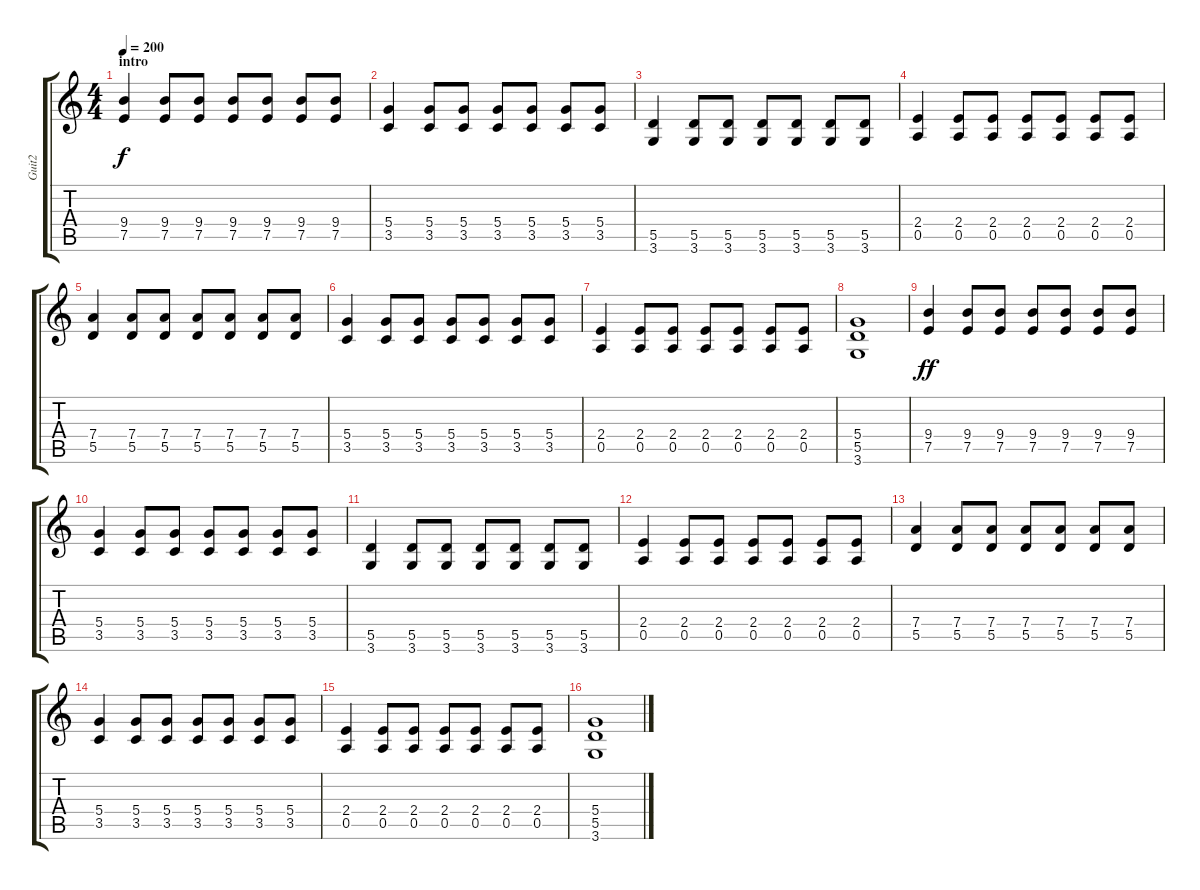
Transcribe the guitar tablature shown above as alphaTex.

\track ("Guit2" "Guit2") {instrument overdrivenguitar}
\staff {score tabs}
\tuning (E4 B3 G3 D3 A2 E2) {hide}
\ts (4 4)
\section ("" "intro")
\tempo 200
\clef g2
\ks c
(9.4 7.5).4{dy f instrument overdrivenguitar} (9.4 7.5).8 (9.4 7.5).8 (9.4 7.5).8 (9.4 7.5).8 (9.4 7.5).8 (9.4 7.5).8 |
(5.4 3.5).4 (5.4 3.5).8 (5.4 3.5).8 (5.4 3.5).8 (5.4 3.5).8 (5.4 3.5).8 (5.4 3.5).8 |
(5.5 3.6).4 (5.5 3.6).8 (5.5 3.6).8 (5.5 3.6).8 (5.5 3.6).8 (5.5 3.6).8 (5.5 3.6).8 |
(2.4 0.5).4 (2.4 0.5).8 (2.4 0.5).8 (2.4 0.5).8 (2.4 0.5).8 (2.4 0.5).8 (2.4 0.5).8 |
(7.4 5.5).4 (7.4 5.5).8 (7.4 5.5).8 (7.4 5.5).8 (7.4 5.5).8 (7.4 5.5).8 (7.4 5.5).8 |
(5.4 3.5).4 (5.4 3.5).8 (5.4 3.5).8 (5.4 3.5).8 (5.4 3.5).8 (5.4 3.5).8 (5.4 3.5).8 |
(2.4 0.5).4 (2.4 0.5).8 (2.4 0.5).8 (2.4 0.5).8 (2.4 0.5).8 (2.4 0.5).8 (2.4 0.5).8 |
(5.4 5.5 3.6).1 |
(9.4 7.5).4{dy ff} (9.4 7.5).8 (9.4 7.5).8 (9.4 7.5).8 (9.4 7.5).8 (9.4 7.5).8 (9.4 7.5).8 |
(5.4 3.5).4 (5.4 3.5).8 (5.4 3.5).8 (5.4 3.5).8 (5.4 3.5).8 (5.4 3.5).8 (5.4 3.5).8 |
(5.5 3.6).4 (5.5 3.6).8 (5.5 3.6).8 (5.5 3.6).8 (5.5 3.6).8 (5.5 3.6).8 (5.5 3.6).8 |
(2.4 0.5).4 (2.4 0.5).8 (2.4 0.5).8 (2.4 0.5).8 (2.4 0.5).8 (2.4 0.5).8 (2.4 0.5).8 |
(7.4 5.5).4 (7.4 5.5).8 (7.4 5.5).8 (7.4 5.5).8 (7.4 5.5).8 (7.4 5.5).8 (7.4 5.5).8 |
(5.4 3.5).4 (5.4 3.5).8 (5.4 3.5).8 (5.4 3.5).8 (5.4 3.5).8 (5.4 3.5).8 (5.4 3.5).8 |
(2.4 0.5).4 (2.4 0.5).8 (2.4 0.5).8 (2.4 0.5).8 (2.4 0.5).8 (2.4 0.5).8 (2.4 0.5).8 |
(5.4 5.5 3.6).1
